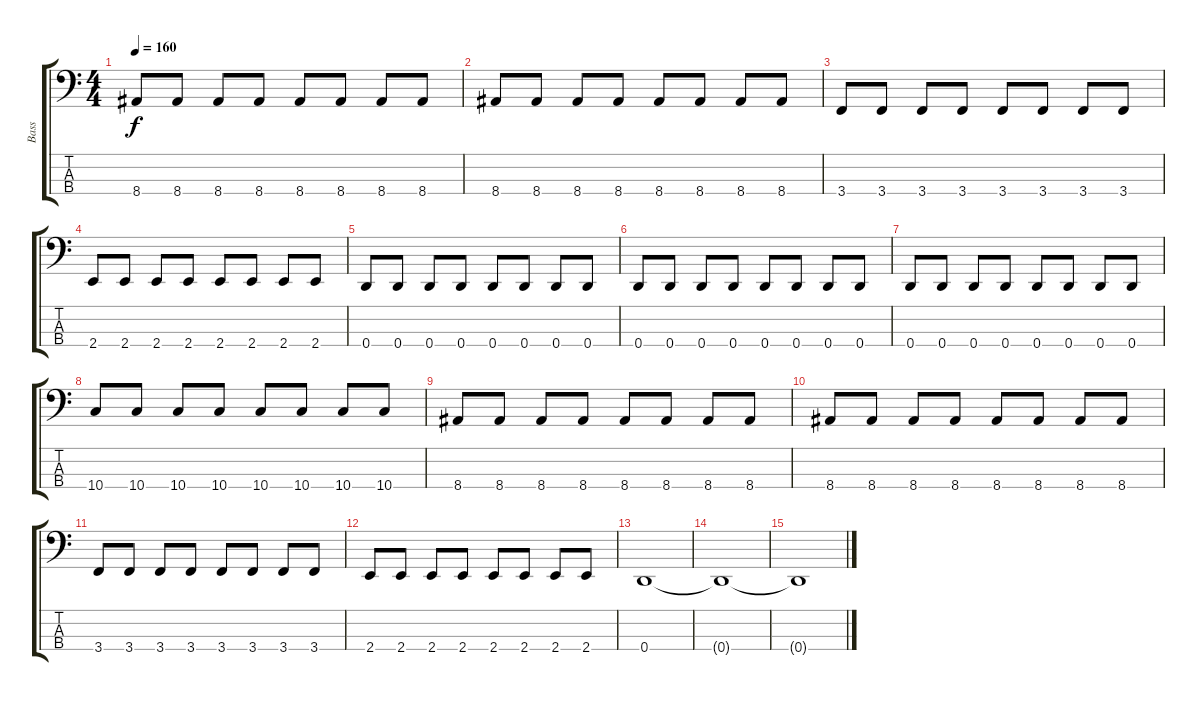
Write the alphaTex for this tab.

\track ("Bass" "Bass") {instrument electricbasspick}
\staff {score tabs}
\tuning (G2 D2 A1 D1) {hide}
\ts (4 4)
\tempo 160
\clef f4
\ks c
8.4.8{dy f} 8.4.8 8.4.8 8.4.8 8.4.8 8.4.8 8.4.8 8.4.8 |
8.4.8 8.4.8 8.4.8 8.4.8 8.4.8 8.4.8 8.4.8 8.4.8 |
3.4.8 3.4.8 3.4.8 3.4.8 3.4.8 3.4.8 3.4.8 3.4.8 |
2.4.8 2.4.8 2.4.8 2.4.8 2.4.8 2.4.8 2.4.8 2.4.8 |
0.4.8 0.4.8 0.4.8 0.4.8 0.4.8 0.4.8 0.4.8 0.4.8 |
0.4.8 0.4.8 0.4.8 0.4.8 0.4.8 0.4.8 0.4.8 0.4.8 |
0.4.8 0.4.8 0.4.8 0.4.8 0.4.8 0.4.8 0.4.8 0.4.8 |
10.4.8 10.4.8 10.4.8 10.4.8 10.4.8 10.4.8 10.4.8 10.4.8 |
8.4.8 8.4.8 8.4.8 8.4.8 8.4.8 8.4.8 8.4.8 8.4.8 |
8.4.8 8.4.8 8.4.8 8.4.8 8.4.8 8.4.8 8.4.8 8.4.8 |
3.4.8 3.4.8 3.4.8 3.4.8 3.4.8 3.4.8 3.4.8 3.4.8 |
2.4.8 2.4.8 2.4.8 2.4.8 2.4.8 2.4.8 2.4.8 2.4.8 |
0.4.1{volume 0} |
0.4{t}.1 |
0.4{t}.1
